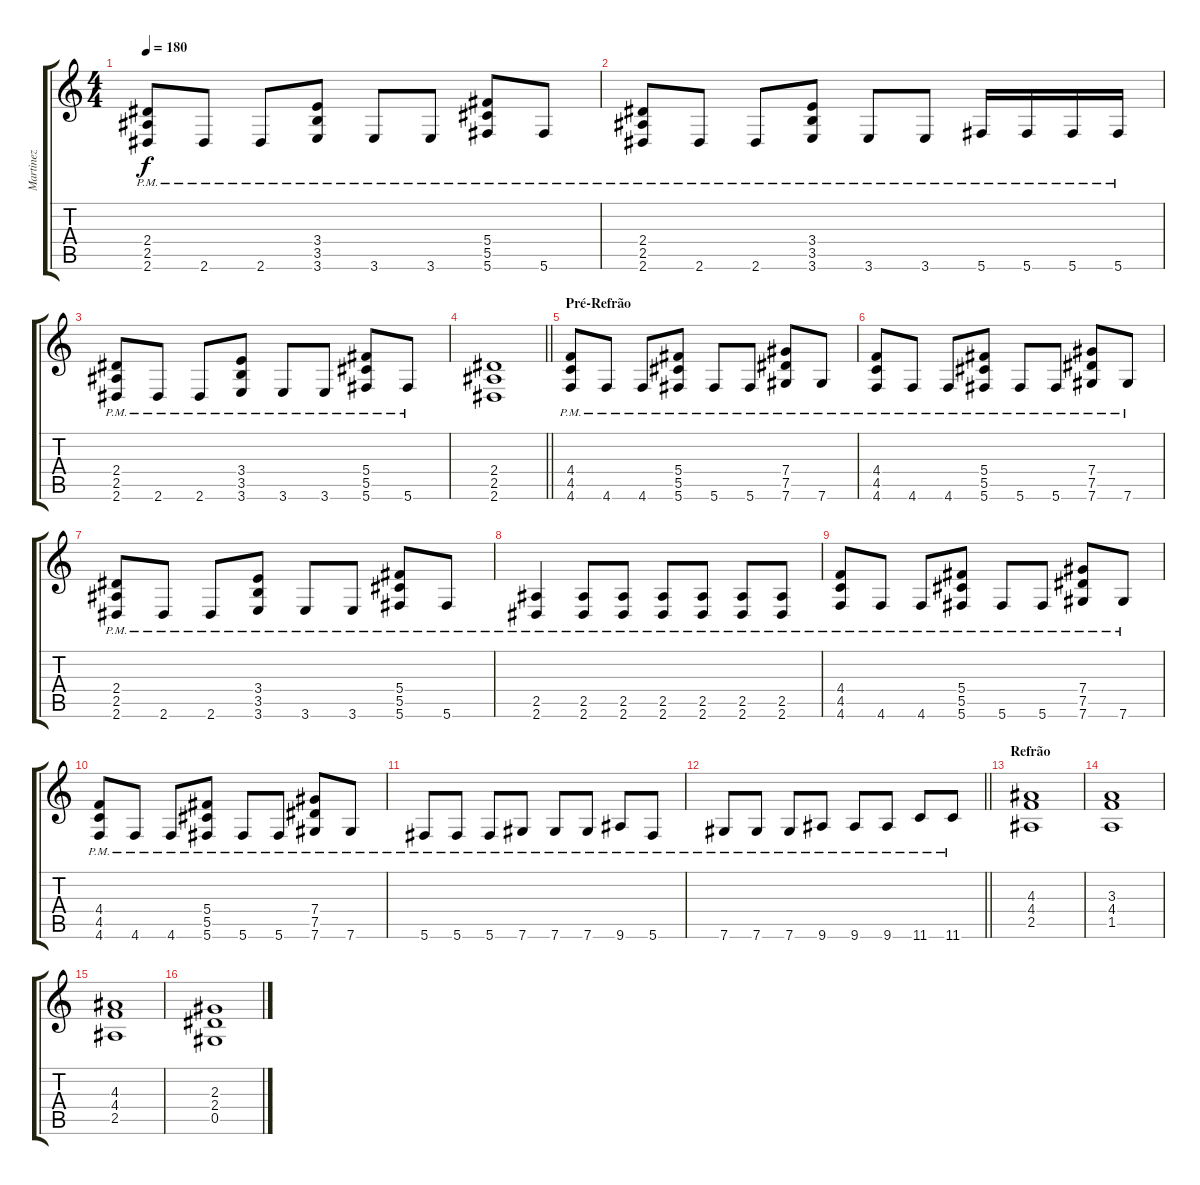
\track ("Martinez" "Martinez") {instrument distortionguitar}
\staff {score tabs}
\tuning (Eb4 Bb3 Gb3 Db3 Ab2 Db2) {hide}
\ts (4 4)
\tempo 180
\clef g2
\ks c
(2.4{pm} 2.5{pm} 2.6{pm}).8{dy f} 2.6{pm}.8 2.6{pm}.8 (3.4{pm} 3.5{pm} 3.6{pm}).8 3.6{pm}.8 3.6{pm}.8 (5.4{pm} 5.5{pm} 5.6{pm}).8 5.6{pm}.8 |
(2.4{pm} 2.5{pm} 2.6{pm}).8 2.6{pm}.8 2.6{pm}.8 (3.4{pm} 3.5{pm} 3.6{pm}).8 3.6{pm}.8 3.6{pm}.8 5.6{pm}.16 5.6{pm}.16 5.6{pm}.16 5.6{pm}.16 |
(2.4{pm} 2.5{pm} 2.6{pm}).8 2.6{pm}.8 2.6{pm}.8 (3.4{pm} 3.5{pm} 3.6{pm}).8 3.6{pm}.8 3.6{pm}.8 (5.4{pm} 5.5{pm} 5.6{pm}).8 5.6{pm}.8 |
\barLineRight lightlight
(2.4 2.5 2.6).1 |
\section ("" "Pré-Refrão")
(4.4{pm} 4.5{pm} 4.6{pm}).8 4.6{pm}.8 4.6{pm}.8 (5.4{pm} 5.5{pm} 5.6{pm}).8 5.6{pm}.8 5.6{pm}.8 (7.4{pm} 7.5{pm} 7.6{pm}).8 7.6{pm}.8 |
(4.4{pm} 4.5{pm} 4.6{pm}).8 4.6{pm}.8 4.6{pm}.8 (5.4{pm} 5.5{pm} 5.6{pm}).8 5.6{pm}.8 5.6{pm}.8 (7.4{pm} 7.5{pm} 7.6{pm}).8 7.6{pm}.8 |
(2.4{pm} 2.5{pm} 2.6{pm}).8 2.6{pm}.8 2.6{pm}.8 (3.4{pm} 3.5{pm} 3.6{pm}).8 3.6{pm}.8 3.6{pm}.8 (5.4{pm} 5.5{pm} 5.6{pm}).8 5.6{pm}.8 |
(2.5{pm} 2.6{pm}).4 (2.5{pm} 2.6{pm}).8 (2.5{pm} 2.6{pm}).8 (2.5{pm} 2.6{pm}).8 (2.5{pm} 2.6{pm}).8 (2.5{pm} 2.6{pm}).8 (2.5{pm} 2.6{pm}).8 |
(4.4{pm} 4.5{pm} 4.6{pm}).8 4.6{pm}.8 4.6{pm}.8 (5.4{pm} 5.5{pm} 5.6{pm}).8 5.6{pm}.8 5.6{pm}.8 (7.4{pm} 7.5{pm} 7.6{pm}).8 7.6{pm}.8 |
(4.4{pm} 4.5{pm} 4.6{pm}).8 4.6{pm}.8 4.6{pm}.8 (5.4{pm} 5.5{pm} 5.6{pm}).8 5.6{pm}.8 5.6{pm}.8 (7.4{pm} 7.5{pm} 7.6{pm}).8 7.6{pm}.8 |
5.6{pm}.8 5.6{pm}.8 5.6{pm}.8 7.6{pm}.8 7.6{pm}.8 7.6{pm}.8 9.6{pm}.8 5.6{pm}.8 |
\barLineRight lightlight
7.6{pm}.8 7.6{pm}.8 7.6{pm}.8 9.6{pm}.8 9.6{pm}.8 9.6{pm}.8 11.6{pm}.8 11.6{pm}.8 |
\section ("" "Refrão")
(4.3 4.4 2.5).1 |
(3.3 4.4 1.5).1 |
(4.3 4.4 2.5).1 |
(2.3 2.4 0.5).1
